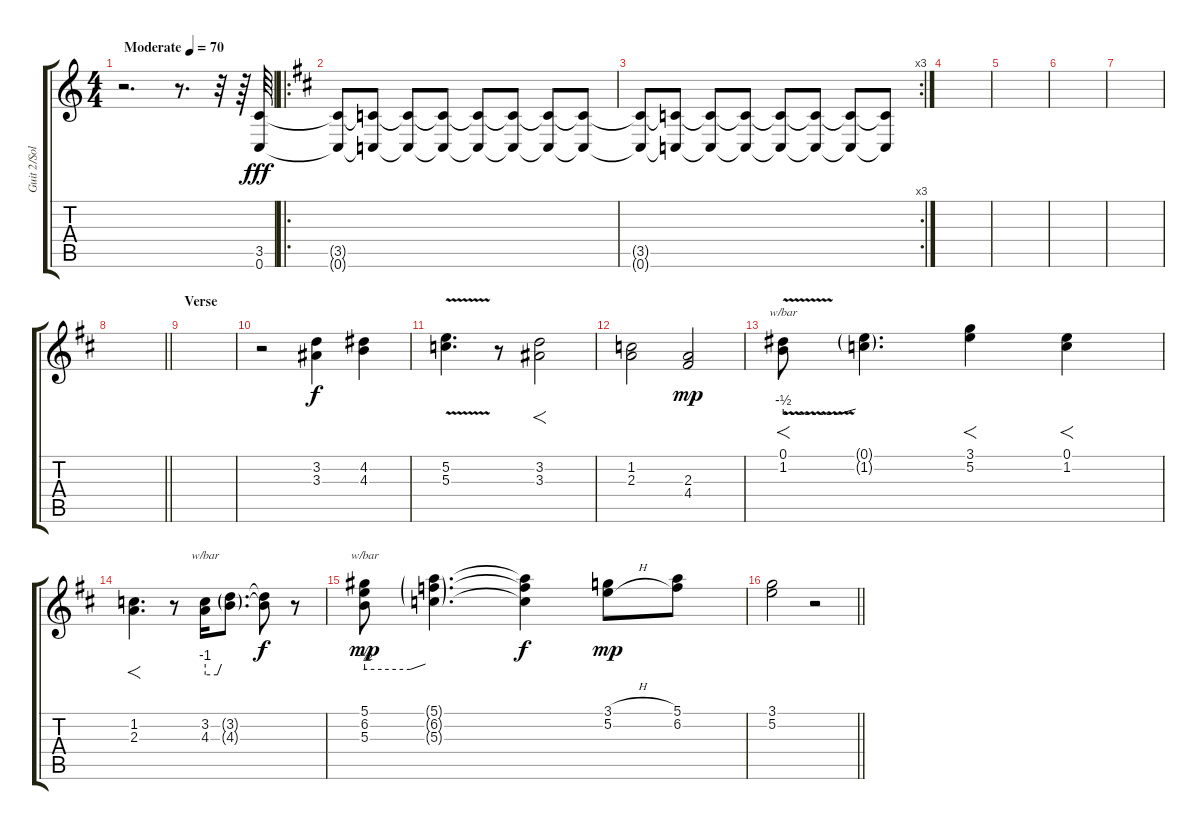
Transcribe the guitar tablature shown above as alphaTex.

\track ("Guit 2/Solo (Standard Tuning)" "Guit 2/Sol") {instrument acousticguitarsteel}
\staff {score tabs}
\tuning (E4 B3 G3 D3 A2 C2) {hide}
\ts (4 4)
\tempo (70 "Moderate")
\clef g2
\ks c
r.2{d dy fff instrument acousticguitarsteel} r.8{d} r.32 r.64 (3.5 0.6).64{instrument electricbassfinger} |
\ro
\ks bminor
(3.5{t} 0.6{t}).8{balance 0} (3.5{t} 0.6{t}).8 (3.5{t} 0.6{t}).8{balance 16} (3.5{t} 0.6{t}).8 (3.5{t} 0.6{t}).8{balance 0} (3.5{t} 0.6{t}).8 (3.5{t} 0.6{t}).8{balance 16} (3.5{t} 0.6{t}).8 |
\rc 3
(3.5{t} 0.6{t}).8{balance 0} (3.5{t} 0.6{t}).8 (3.5{t} 0.6{t}).8{balance 16} (3.5{t} 0.6{t}).8 (3.5{t} 0.6{t}).8{balance 0} (3.5{t} 0.6{t}).8 (3.5{t} 0.6{t}).8{balance 10} (3.5{t} 0.6{t}).8 |
|
|
|
|
\barLineRight lightlight
|
\section ("" "Verse")
|
r.2 (3.2 3.3).4{dy f} (4.2 4.3).4 |
(5.2{v} 5.3{v}).4{d} r.8 (3.2 3.3).2{f} |
(1.2 2.3).2 (2.3 4.4).2{dy mp} |
(0.1{v} 1.2{v}).8{f tbe (custom default 0 -2 45 -2 60 0)} (0.1{g} 1.2{g}).4{d} (3.1 5.2).4{f} (0.1 1.2).4{f} |
(1.2 2.3).4{f d} r.8 (3.2 4.3).16{tbe (custom default 0 -4 45 -4 60 0)} (3.2{g} 4.3{g}).8{d} (3.2{t} 4.3{t}).8{dy f} r.8 |
(5.1 6.2 5.3).8{tbe (custom default 0 -2 45 -2 60 0) dy mp} (5.1{g} 6.2{g} 5.3{g}).4{d} (5.1{t} 6.2{t} 5.3{t}).4{dy f} (3.1{h} 5.2{h}).8{dy mp} (5.1 6.2).8 |
\barLineRight lightlight
(3.1 5.2).2 r.2
